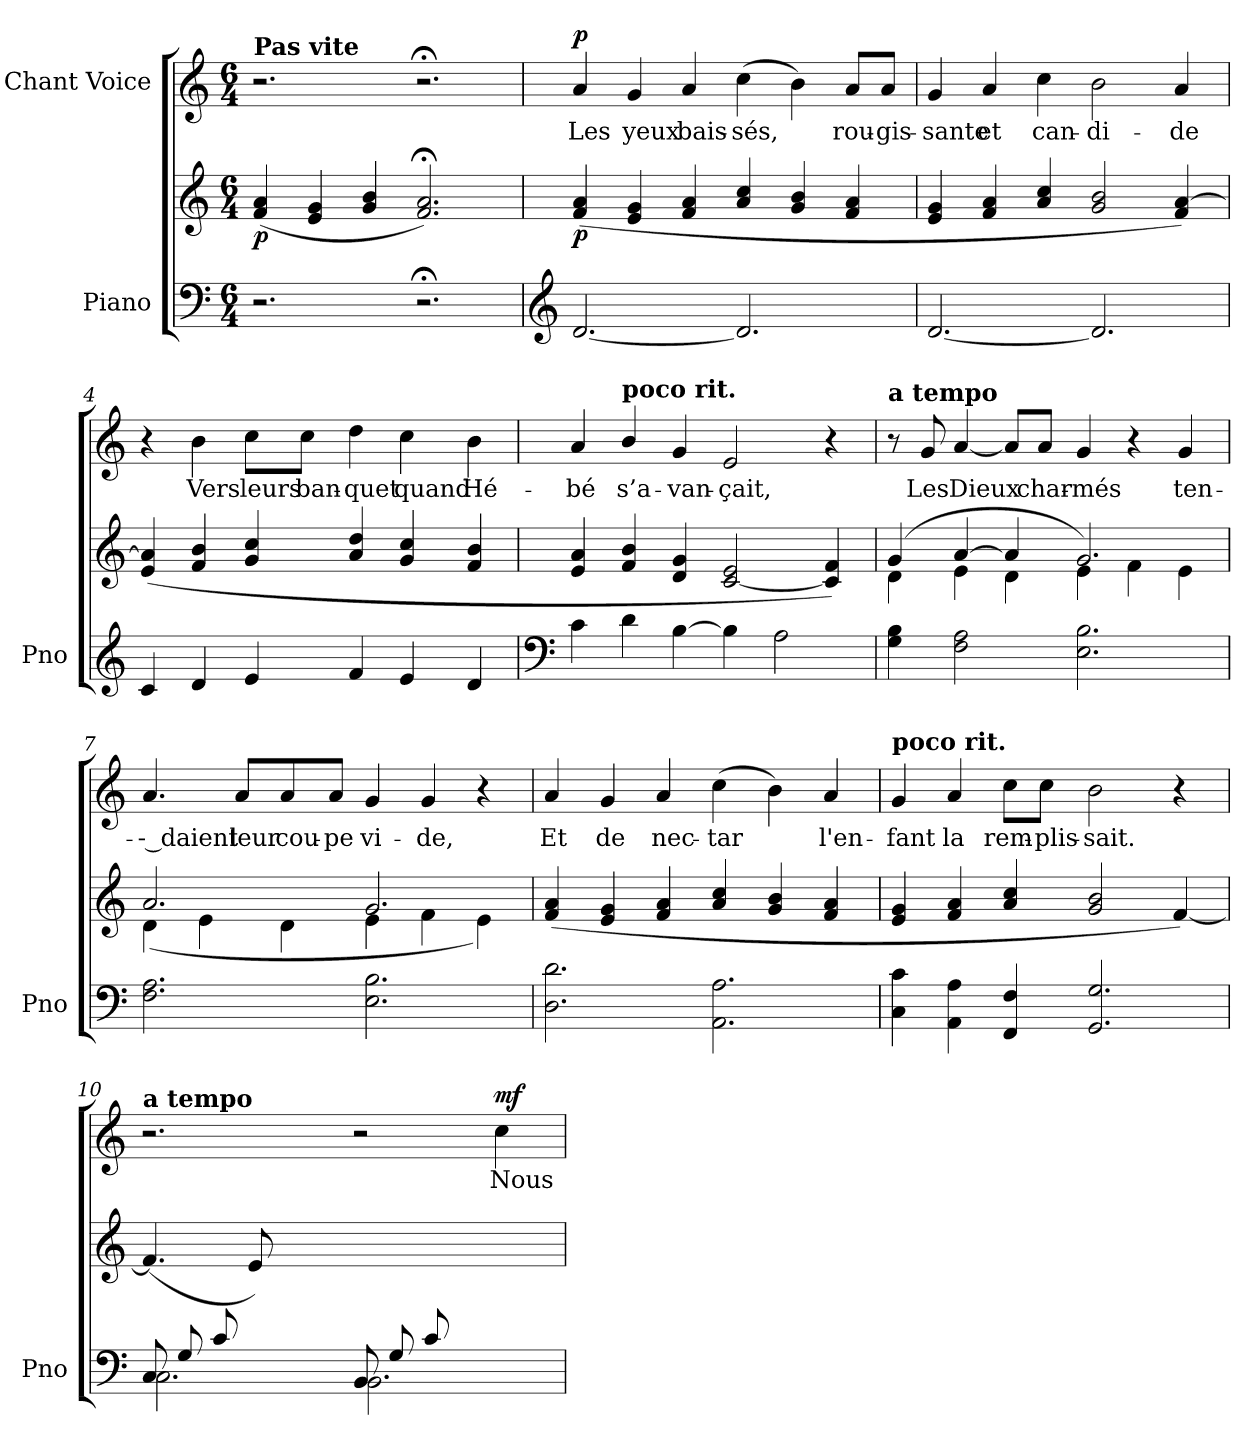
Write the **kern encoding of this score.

**kern	**kern	**dynam	**kern	**text	**dynam
*part2	*part2	*part2	*part1	*part1	*part1
*staff3	*staff2	*staff2/3	*staff1	*staff1	*staff1
*I"Piano	*	*	*I"Chant Voice	*	*
*I'Pno	*	*	*	*	*
*clefF4	*clefG2	*	*clefG2	*	*
*k[]	*k[]	*	*k[]	*	*
*M6/4	*M6/4	*	*M6/4	*	*
=1	=1	=1	=1	=1	=1
!	!	!	!LO:TX:a:B:t=Pas vite	!	!
!	!	!LO:DY:b	!	!	!
2.r	(4f/ 4a/	p	2.r	.	.
.	4e/ 4g/	.	.	.	.
.	4g/ 4b/	.	.	.	.
2.r;<	2.f/;< 2.a/;<)	.	2.r;<	.	.
=2	=2	=2	=2	=2	=2
*clefG2	*	*	*	*	*
!	!	!LO:DY:b	!	!	!LO:DY:a
[2.d/	(<4f/ 4a/	p	4a/	Les	p
.	4e/ 4g/	.	4g/	yeux	.
.	4f/ 4a/	.	4a/	bais-	.
2.d/]	4a/ 4cc/	.	(4cc\	-sés,	.
.	4g/ 4b/	.	4b\)	.	.
.	4f/ 4a/	.	8a/L	rou-	.
.	.	.	8a/J	-gis-	.
=3	=3	=3	=3	=3	=3
[2.d/	4e/ 4g/	.	4g/	-sante	.
.	4f/ 4a/	.	4a/	et	.
.	4a/ 4cc/	.	4cc\	can-	.
2.d/]	2g/ 2b/	.	2b\	-di-	.
.	4f/ [4a/)	.	4a/	-de	.
=4	=4	=4	=4	=4	=4
4c/	(4e/ 4a/]	.	4r	.	.
4d/	4f/ 4b/	.	4b\	Vers	.
4e/	4g/ 4cc/	.	8cc\L	leurs	.
.	.	.	8cc\J	ban-	.
4f/	4a/ 4dd/	.	4dd\	-quet	.
4e/	4g/ 4cc/	.	4cc\	quand	.
4d/	4f/ 4b/	.	4b\	Hé-	.
=5	=5	=5	=5	=5	=5
*clefF4	*	*	*	*	*
4c\	4e/ 4a/	.	4a/	-bé	.
!	!	!	!LO:TX:a:B:t=poco rit.	!	!
4d\	4f/ 4b/	.	4b/	s’a-	.
[4B\	4d/ 4g/	.	4g/	-van-	.
4B\]	[2c/ 2e/	.	2e/	-çait,	.
2A\	.	.	.	.	.
.	4c/] 4f/)	.	4r	.	.
=6	=6	=6	=6	=6	=6
*	*^	*	*	*	*
!	!	!	!	!LO:TX:a:B:t=a tempo	!	!
4G\ 4B\	(4g/	4d\	.	8r	.	.
.	.	.	.	8g/	Les	.
2F\ 2A\	[4a/	4e\	.	[4a/	Dieux	.
.	4a/]	4d\	.	8a/L]	.	.
.	.	.	.	8a/J	char-	.
2.E\ 2.B\	2.g/)	4e\	.	4g/	-més	.
.	.	4f\	.	4r	.	.
.	.	4e\	.	4g/	ten-	.
=7	=7	=7	=7	=7	=7	=7
2.F\ 2.A\	2.a/	(>4d\	.	4.a/	-- daient	.
.	.	4e\	.	.	.	.
.	.	.	.	8a/L	leur	.
.	.	4d\	.	8a/	cou-	.
.	.	.	.	8a/J	-pe	.
2.E\ 2.B\	2.g/	4e\	.	4g/	vi-	.
.	.	4f\	.	4g/	-de,	.
.	.	4e\)	.	4r	.	.
*	*v	*v	*	*	*	*
=8	=8	=8	=8	=8	=8
2.D\ 2.d\	(4f/ 4a/	.	4a/	Et	.
.	4e/ 4g/	.	4g/	de	.
.	4f/ 4a/	.	4a/	nec-	.
2.AA\ 2.A\	4a/ 4cc/	.	(4cc\	-tar	.
.	4g/ 4b/	.	4b\)	.	.
.	4f/ 4a/	.	4a/	l'en-	.
=9	=9	=9	=9	=9	=9
!	!	!	!LO:TX:a:B:t=poco rit.	!	!
4C\ 4c\	4e/ 4g/	.	4g/	-fant	.
4AA\ 4A\	4f/ 4a/	.	4a/	la	.
4FF/ 4F/	4a/ 4cc/	.	8cc\L	rem-	.
.	.	.	8cc\J	-plis-	.
2.GG/ 2.G/	2g/ 2b/	.	2b\	-sait.	.
.	[4f/)	.	4r	.	.
=10	=10	=10	=10	=10	=10
*^	*^	*	*	*	*
!	!	!	!	!	!LO:TX:a:B:t=a tempo	!	!
(<8C/L	2.C\	(>4.f/]	4.ryy	.	2.r	.	.
8G/	.	.	.	.	.	.	.
8c/	.	.	.	.	.	.	.
4.ryy	.	8e/)	8e\	.	.	.	.
.	.	1ryy	8g\	.	.	.	.
.	.	.	8cc\J)	.	.	.	.
(<8BB/L	2.BB\	.	4.ryy	.	2r	.	.
8G/	.	.	.	.	.	.	.
8c/	.	.	.	.	.	.	.
4.ryy	.	.	8e\	.	.	.	.
!	!	!	!	!	!	!	!LO:DY:a
.	.	.	8g\	.	4cc\	Nous	mf
.	.	.	8cc\J)	.	.	.	.
*v	*v	*	*	*	*	*	*
*	*v	*v	*	*	*	*
=	=	=	=	=	=
*-	*-	*-	*-	*-	*-
